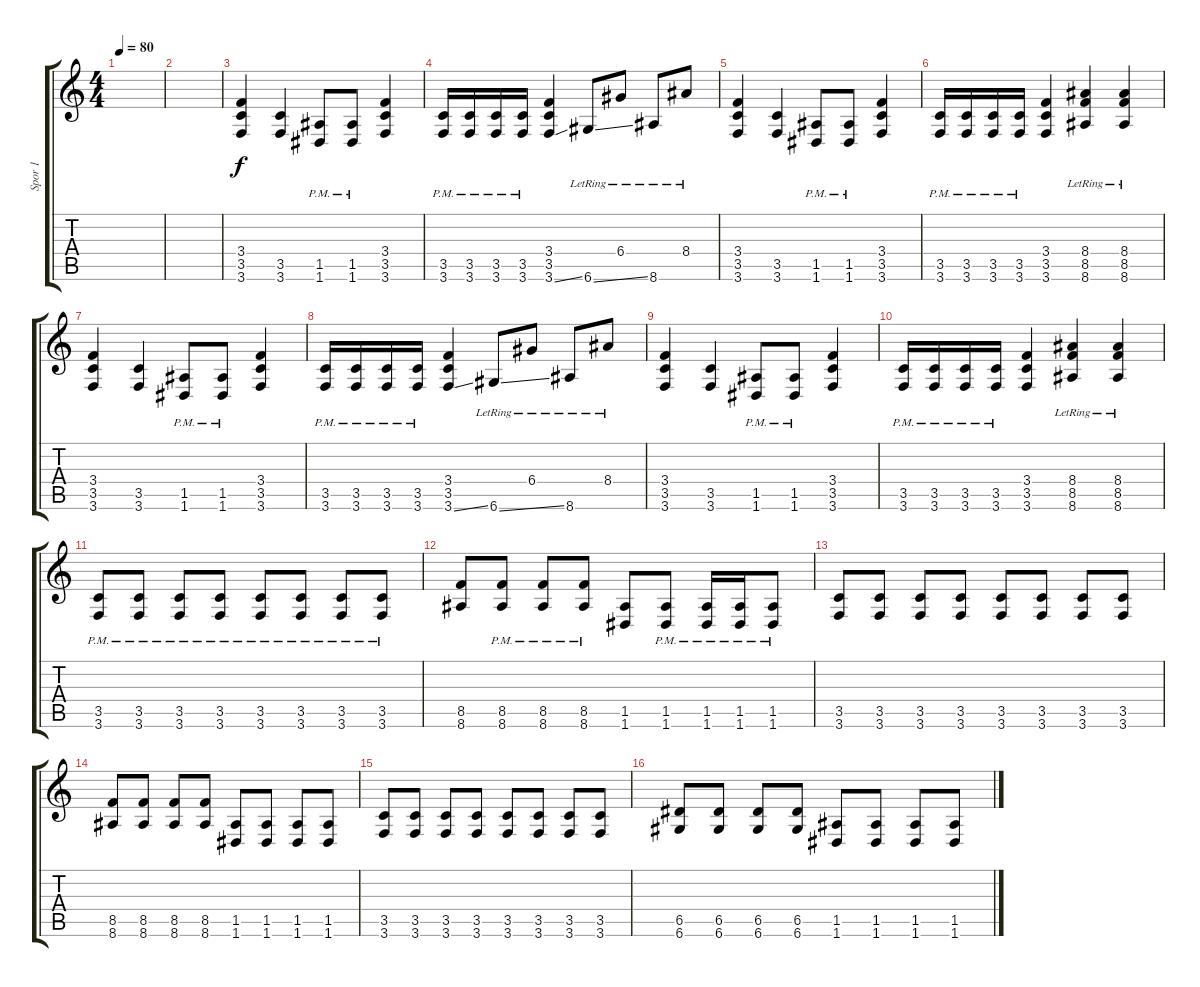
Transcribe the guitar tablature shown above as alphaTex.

\track ("Spor 1" "Spor 1") {instrument distortionguitar}
\staff {score tabs}
\tuning (E4 B3 G3 D3 A2 D2) {hide}
\ts (4 4)
\tempo 80
\clef g2
\ks c
|
|
(3.4 3.5 3.6).4 (3.5 3.6).4 (1.5{pm} 1.6{pm}).8 (1.5{pm} 1.6{pm}).8 (3.4 3.5 3.6).4 |
(3.5{pm} 3.6{pm}).16 (3.5{pm} 3.6{pm}).16 (3.5{pm} 3.6{pm}).16 (3.5{pm} 3.6{pm}).16 (3.4 3.5 3.6{ss}).4 6.6{ss lr}.8 6.4{lr}.8 8.6{lr}.8 8.4{lr}.8 |
(3.4 3.5 3.6).4 (3.5 3.6).4 (1.5{pm} 1.6{pm}).8 (1.5{pm} 1.6{pm}).8 (3.4 3.5 3.6).4 |
(3.5{pm} 3.6{pm}).16 (3.5{pm} 3.6{pm}).16 (3.5{pm} 3.6{pm}).16 (3.5{pm} 3.6{pm}).16 (3.4 3.5 3.6).4 (8.4 8.5 8.6{lr}).4 (8.4{lr} 8.5 8.6).4 |
(3.4 3.5 3.6).4 (3.5 3.6).4 (1.5{pm} 1.6{pm}).8 (1.5{pm} 1.6{pm}).8 (3.4 3.5 3.6).4 |
(3.5{pm} 3.6{pm}).16 (3.5{pm} 3.6{pm}).16 (3.5{pm} 3.6{pm}).16 (3.5{pm} 3.6{pm}).16 (3.4 3.5 3.6{ss}).4 6.6{ss lr}.8 6.4{lr}.8 8.6{lr}.8 8.4{lr}.8 |
(3.4 3.5 3.6).4 (3.5 3.6).4 (1.5{pm} 1.6{pm}).8 (1.5{pm} 1.6{pm}).8 (3.4 3.5 3.6).4 |
(3.5{pm} 3.6{pm}).16 (3.5{pm} 3.6{pm}).16 (3.5{pm} 3.6{pm}).16 (3.5{pm} 3.6{pm}).16 (3.4 3.5 3.6).4 (8.4 8.5 8.6{lr}).4 (8.4{lr} 8.5 8.6).4 |
(3.5{pm} 3.6{pm}).8 (3.5{pm} 3.6{pm}).8 (3.5{pm} 3.6{pm}).8 (3.5{pm} 3.6{pm}).8 (3.5{pm} 3.6{pm}).8 (3.5{pm} 3.6{pm}).8 (3.5{pm} 3.6{pm}).8 (3.5{pm} 3.6{pm}).8 |
(8.5 8.6).8 (8.5{pm} 8.6{pm}).8 (8.5{pm} 8.6{pm}).8 (8.5{pm} 8.6{pm}).8 (1.5 1.6).8 (1.5{pm} 1.6{pm}).8 (1.5{pm} 1.6{pm}).16 (1.5{pm} 1.6{pm}).16 (1.5 1.6{pm}).8 |
(3.5 3.6).8 (3.5 3.6).8 (3.5 3.6).8 (3.5 3.6).8 (3.5 3.6).8 (3.5 3.6).8 (3.5 3.6).8 (3.5 3.6).8 |
(8.5 8.6).8 (8.5 8.6).8 (8.5 8.6).8 (8.5 8.6).8 (1.5 1.6).8 (1.5 1.6).8 (1.5 1.6).8 (1.5 1.6).8 |
(3.5 3.6).8 (3.5 3.6).8 (3.5 3.6).8 (3.5 3.6).8 (3.5 3.6).8 (3.5 3.6).8 (3.5 3.6).8 (3.5 3.6).8 |
(6.5 6.6).8 (6.5 6.6).8 (6.5 6.6).8 (6.5 6.6).8 (1.5 1.6).8 (1.5 1.6).8 (1.5 1.6).8 (1.5 1.6).8
